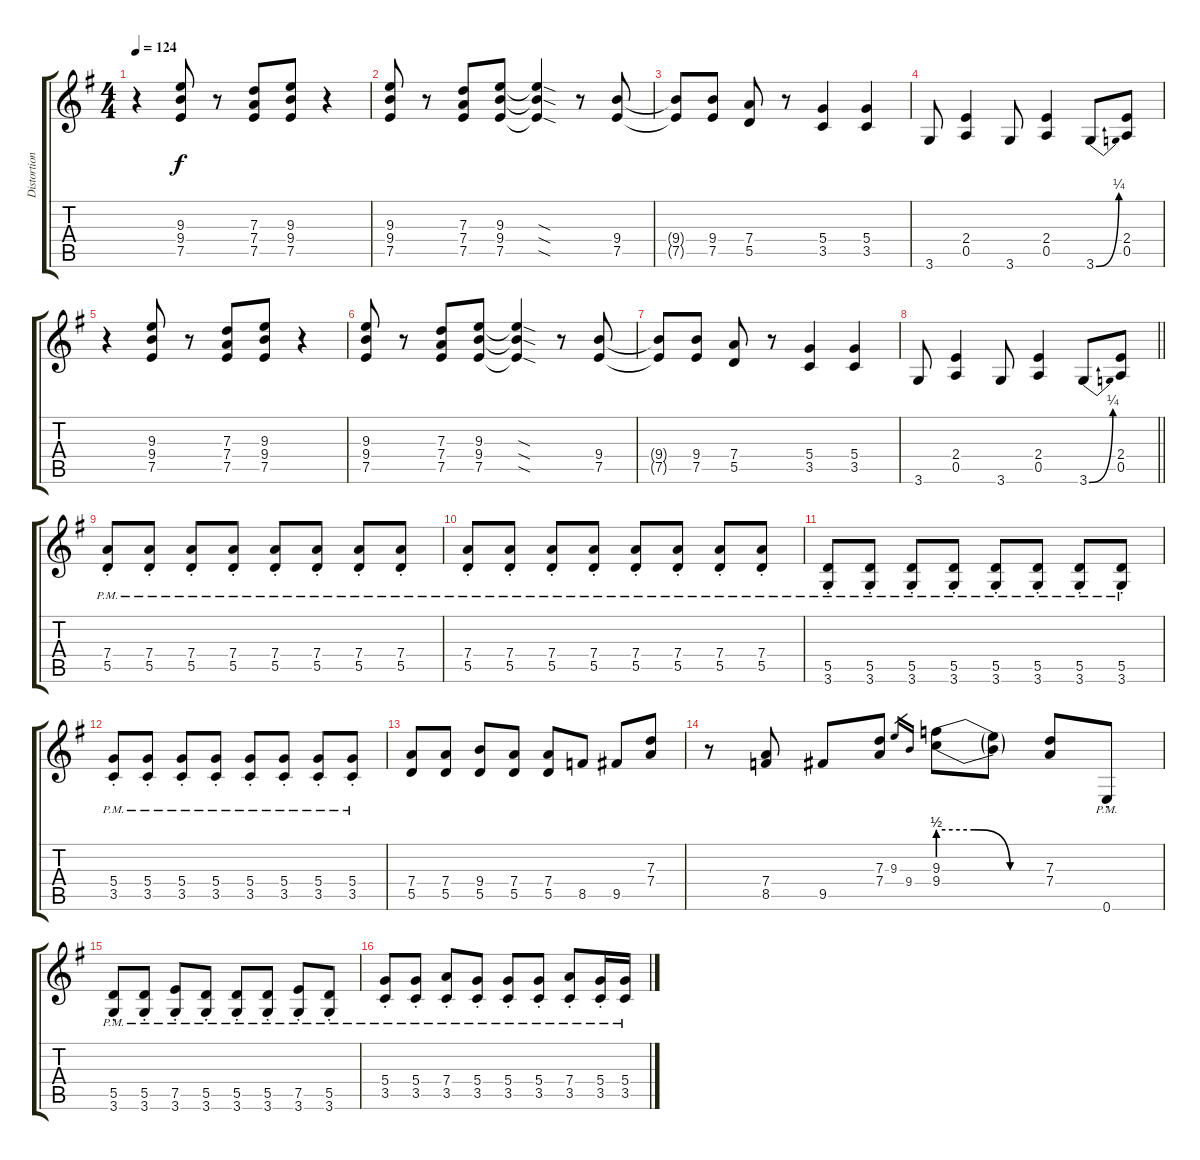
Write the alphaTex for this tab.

\track ("Distortion" "Distortion") {instrument distortionguitar}
\staff {score tabs}
\tuning (E4 B3 G3 D3 A2 E2) {hide}
\ts (4 4)
\tempo 124
\clef g2
\ks g
r.4{dy f} (9.3 9.4 7.5).8 r.8 (7.3 7.4 7.5).8 (9.3 9.4 7.5).8 r.4 |
(9.3 9.4 7.5).8 r.8 (7.3 7.4 7.5).8 (9.3 9.4 7.5).8 (9.3{sod t} 9.4{sod t} 7.5{sod t}).4 r.8 (9.4 7.5).8 |
(9.4{t} 7.5{t}).8 (9.4 7.5).8 (7.4 5.5).8 r.8 (5.4 3.5).4 (5.4 3.5).4 |
3.6.8 (2.4 0.5).4 3.6.8 (2.4 0.5).4 3.6{be (bend 0 0 60 1)}.8 (2.4 0.5).8 |
r.4 (9.3 9.4 7.5).8 r.8 (7.3 7.4 7.5).8 (9.3 9.4 7.5).8 r.4 |
(9.3 9.4 7.5).8 r.8 (7.3 7.4 7.5).8 (9.3 9.4 7.5).8 (9.3{sod t} 9.4{sod t} 7.5{sod t}).4 r.8 (9.4 7.5).8 |
(9.4{t} 7.5{t}).8 (9.4 7.5).8 (7.4 5.5).8 r.8 (5.4 3.5).4 (5.4 3.5).4 |
\barLineRight lightlight
3.6.8 (2.4 0.5).4 3.6.8 (2.4 0.5).4 3.6{be (bend 0 0 60 1)}.8 (2.4 0.5).8 |
(7.4{pm st} 5.5{pm st}).8 (7.4{pm st} 5.5{pm st}).8 (7.4{pm st} 5.5{pm st}).8 (7.4{pm st} 5.5{pm st}).8 (7.4{pm st} 5.5{pm st}).8 (7.4{pm st} 5.5{pm st}).8 (7.4{pm st} 5.5{pm st}).8 (7.4{pm st} 5.5{pm st}).8 |
(7.4{pm st} 5.5{pm st}).8 (7.4{pm st} 5.5{pm st}).8 (7.4{pm st} 5.5{pm st}).8 (7.4{pm st} 5.5{pm st}).8 (7.4{pm st} 5.5{pm st}).8 (7.4{pm st} 5.5{pm st}).8 (7.4{pm st} 5.5{pm st}).8 (7.4{pm st} 5.5{pm st}).8 |
(5.5{pm st} 3.6{pm st}).8 (5.5{pm st} 3.6{pm st}).8 (5.5{pm st} 3.6{pm st}).8 (5.5{pm st} 3.6{pm st}).8 (5.5{pm st} 3.6{pm st}).8 (5.5{pm st} 3.6{pm st}).8 (5.5{pm st} 3.6{pm st}).8 (5.5{pm st} 3.6{pm st}).8 |
(5.4{pm st} 3.5{pm st}).8 (5.4{pm st} 3.5{pm st}).8 (5.4{pm st} 3.5{pm st}).8 (5.4{pm st} 3.5{pm st}).8 (5.4{pm st} 3.5{pm st}).8 (5.4{pm st} 3.5{pm st}).8 (5.4{pm st} 3.5{pm st}).8 (5.4{pm st} 3.5{pm st}).8 |
(7.4 5.5).8 (7.4 5.5).8 (9.4 5.5).8 (7.4 5.5).8 (7.4 5.5).8 8.5.8 9.5.8 (7.3 7.4).8 |
r.8 (7.4 8.5).8 9.5.8 (7.3 7.4).8 9.3.16{gr} 9.4.16{gr} (9.3{be (custom 0 2 20 2 40 0 60 0)} 9.4{be (custom 0 2 20 2 40 0 60 0)}).8 (9.3{t} 9.4{t}).8 (7.3 7.4).8 0.6{pm st}.8 |
(5.5{pm st} 3.6{pm st}).8 (5.5{pm st} 3.6{pm st}).8 (7.5{pm st} 3.6{pm st}).8 (5.5{pm st} 3.6{pm st}).8 (5.5{pm st} 3.6{pm st}).8 (5.5{pm st} 3.6{pm st}).8 (7.5{pm st} 3.6{pm st}).8 (5.5{pm st} 3.6{pm st}).8 |
(5.4{pm st} 3.5{pm st}).8 (5.4{pm st} 3.5{pm st}).8 (7.4{pm st} 3.5{pm st}).8 (5.4{pm st} 3.5{pm st}).8 (5.4{pm st} 3.5{pm st}).8 (5.4{pm st} 3.5{pm st}).8 (7.4{pm st} 3.5{pm st}).8 (5.4{pm st} 3.5{pm st}).16 (5.4{pm} 3.5{pm}).16
